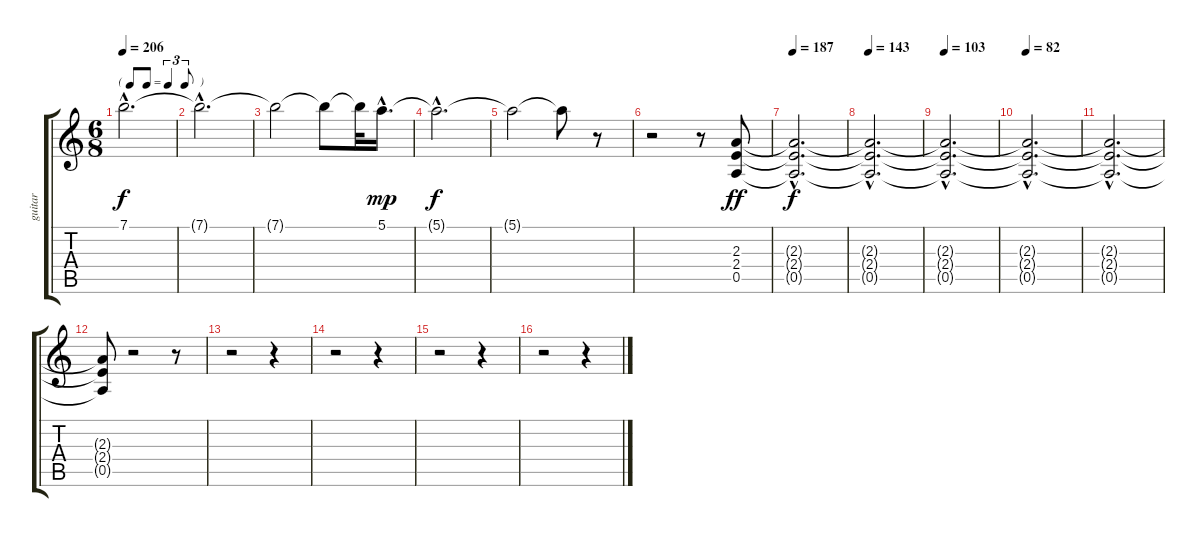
\track ("guitar" "guitar") {instrument distortionguitar}
\staff {score tabs}
\tuning (E4 B3 G3 D3 A2 E2) {hide}
\ts (6 8)
\tf triplet8th
\tempo 206
\clef g2
\ks c
7.1{hac t}.2{d dy f} |
7.1{hac t}.2{d} |
7.1{t}.2 7.1{t}.8 7.1{t}.32 5.1{hac}.16{d dy mp} |
5.1{hac t}.2{d dy f} |
5.1{t}.2 5.1{t}.8 r.8 |
r.2 r.8 (2.3 2.4 0.5).8{dy ff} |
\tempo 187
(2.3{hac t} 2.4{hac t} 0.5{hac t}).2{d dy f} |
\tempo 143
(2.3{hac t} 2.4{hac t} 0.5{hac t}).2{d} |
\tempo 103
(2.3{hac t} 2.4{hac t} 0.5{hac t}).2{d} |
\tempo 82
(2.3{hac t} 2.4{hac t} 0.5{hac t}).2{d} |
(2.3{hac t} 2.4{hac t} 0.5{hac t}).2{d} |
(2.3{t} 2.4{t} 0.5{t}).8 r.2 r.8 |
r.2 r.4 |
r.2 r.4 |
r.2 r.4 |
r.2 r.4
